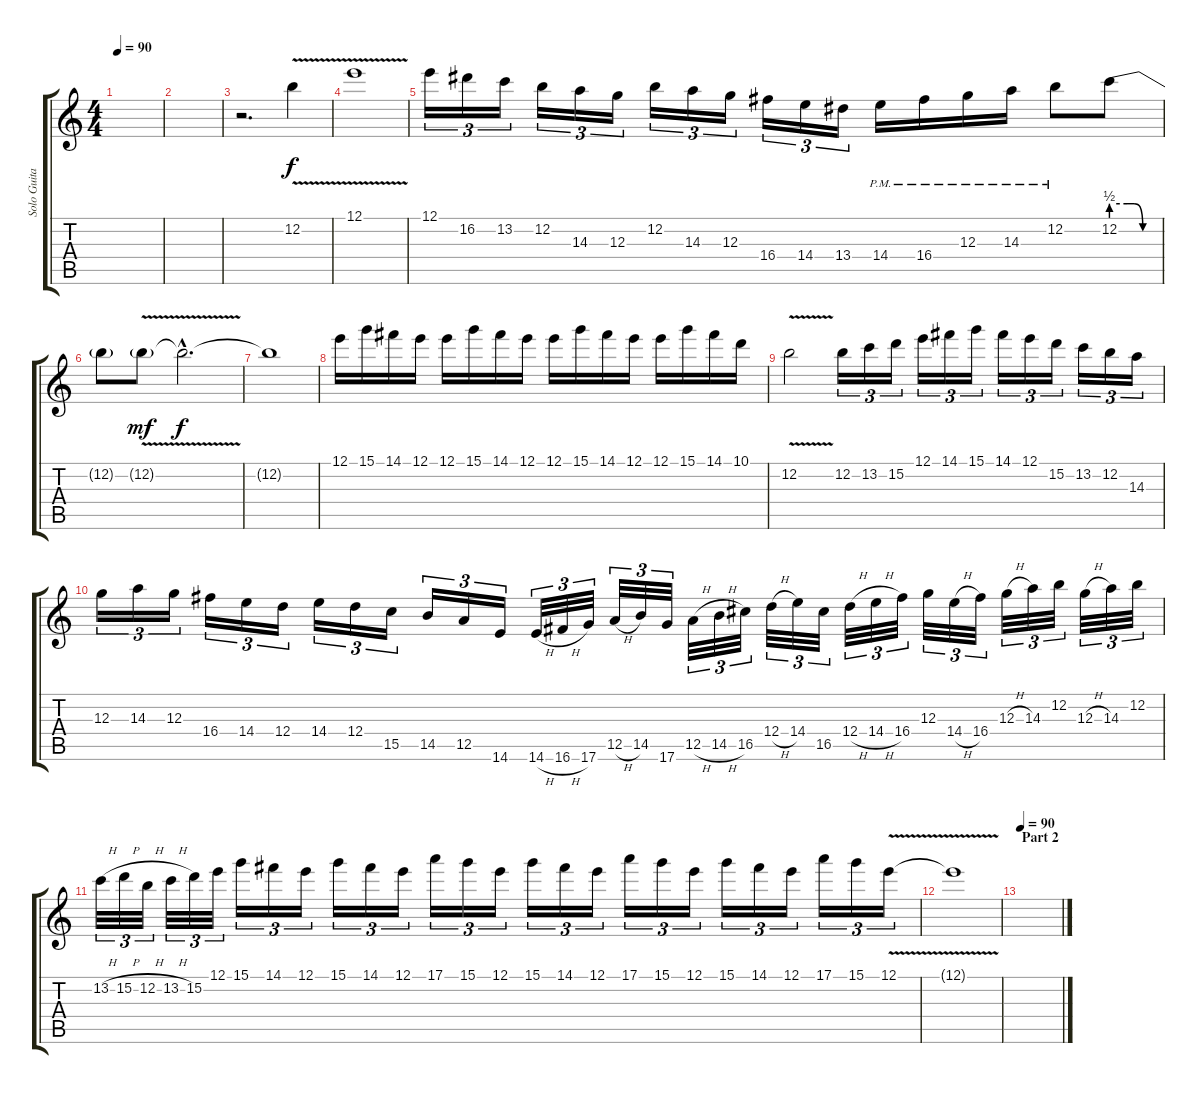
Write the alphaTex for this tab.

\track ("Solo Guitar" "Solo Guita") {instrument overdrivenguitar}
\staff {score tabs}
\tuning (E4 B3 G3 D3 A2 D2) {hide}
\ts (4 4)
\tempo 90
\clef g2
\ks c
|
|
r.2{d volume 16} 12.2{v}.4 |
12.1{v}.1 |
12.1.16{tu (3 2)} 16.2.16{tu (3 2)} 13.2.16{tu (3 2)} 12.2.16{tu (3 2)} 14.3.16{tu (3 2)} 12.3.16{tu (3 2)} 12.2.16{tu (3 2)} 14.3.16{tu (3 2)} 12.3.16{tu (3 2)} 16.4.16{tu (3 2)} 14.4.16{tu (3 2)} 13.4.16{tu (3 2)} 14.4{pm}.16 16.4{pm}.16 12.3{pm}.16 14.3{pm}.16 12.2{pm}.8 12.2{be (custom 0 2 20 2 29 2 40 0 60 0)}.8 |
12.2{t}.8 12.2{v g}.8{dy mf} 12.2{hac t}.2{d dy f} |
12.2{t}.1 |
12.1.16 15.1.16 14.1.16 12.1.16 12.1.16 15.1.16 14.1.16 12.1.16 12.1.16 15.1.16 14.1.16 12.1.16 12.1.16 15.1.16 14.1.16 10.1.16 |
12.2{v}.2 12.2.16{tu (3 2)} 13.2.16{tu (3 2)} 15.2.16{tu (3 2)} 12.1.16{tu (3 2)} 14.1.16{tu (3 2)} 15.1.16{tu (3 2)} 14.1.16{tu (3 2)} 12.1.16{tu (3 2)} 15.2.16{tu (3 2)} 13.2.16{tu (3 2)} 12.2.16{tu (3 2)} 14.3.16{tu (3 2)} |
12.3.16{tu (3 2)} 14.3.16{tu (3 2)} 12.3.16{tu (3 2)} 16.4.16{tu (3 2)} 14.4.16{tu (3 2)} 12.4.16{tu (3 2)} 14.4.16{tu (3 2)} 12.4.16{tu (3 2)} 15.5.16{tu (3 2)} 14.5.16{tu (3 2)} 12.5.16{tu (3 2)} 14.6.16{tu (3 2)} 14.6{h}.32{tu (3 2)} 16.6{h}.32{tu (3 2)} 17.6.32{tu (3 2)} 12.5{h}.32{tu (3 2)} 14.5.32{tu (3 2)} 17.6.32{tu (3 2)} 12.5{h}.32{tu (3 2)} 14.5{h}.32{tu (3 2)} 16.5.32{tu (3 2)} 12.4{h}.32{tu (3 2)} 14.4.32{tu (3 2)} 16.5.32{tu (3 2)} 12.4{h}.32{tu (3 2)} 14.4{h}.32{tu (3 2)} 16.4.32{tu (3 2)} 12.3.32{tu (3 2)} 14.4{h}.32{tu (3 2)} 16.4.32{tu (3 2)} 12.3{h}.32{tu (3 2)} 14.3.32{tu (3 2)} 12.2.32{tu (3 2)} 12.3{h}.32{tu (3 2)} 14.3.32{tu (3 2)} 12.2.32{tu (3 2)} |
13.2{h}.32{tu (3 2)} 15.2{h}.32{tu (3 2)} 12.2{h}.32{tu (3 2)} 13.2{h}.32{tu (3 2)} 15.2.32{tu (3 2)} 12.1.32{tu (3 2)} 15.1.16{tu (3 2)} 14.1.16{tu (3 2)} 12.1.16{tu (3 2)} 15.1.16{tu (3 2)} 14.1.16{tu (3 2)} 12.1.16{tu (3 2)} 17.1.16{tu (3 2)} 15.1.16{tu (3 2)} 12.1.16{tu (3 2)} 15.1.16{tu (3 2)} 14.1.16{tu (3 2)} 12.1.16{tu (3 2)} 17.1.16{tu (3 2)} 15.1.16{tu (3 2)} 12.1.16{tu (3 2)} 15.1.16{tu (3 2)} 14.1.16{tu (3 2)} 12.1.16{tu (3 2)} 17.1.16{tu (3 2)} 15.1.16{tu (3 2)} 12.1{v}.16{tu (3 2)} |
12.1{t}.1 |
\section ("" "Part 2")
\tempo 90
